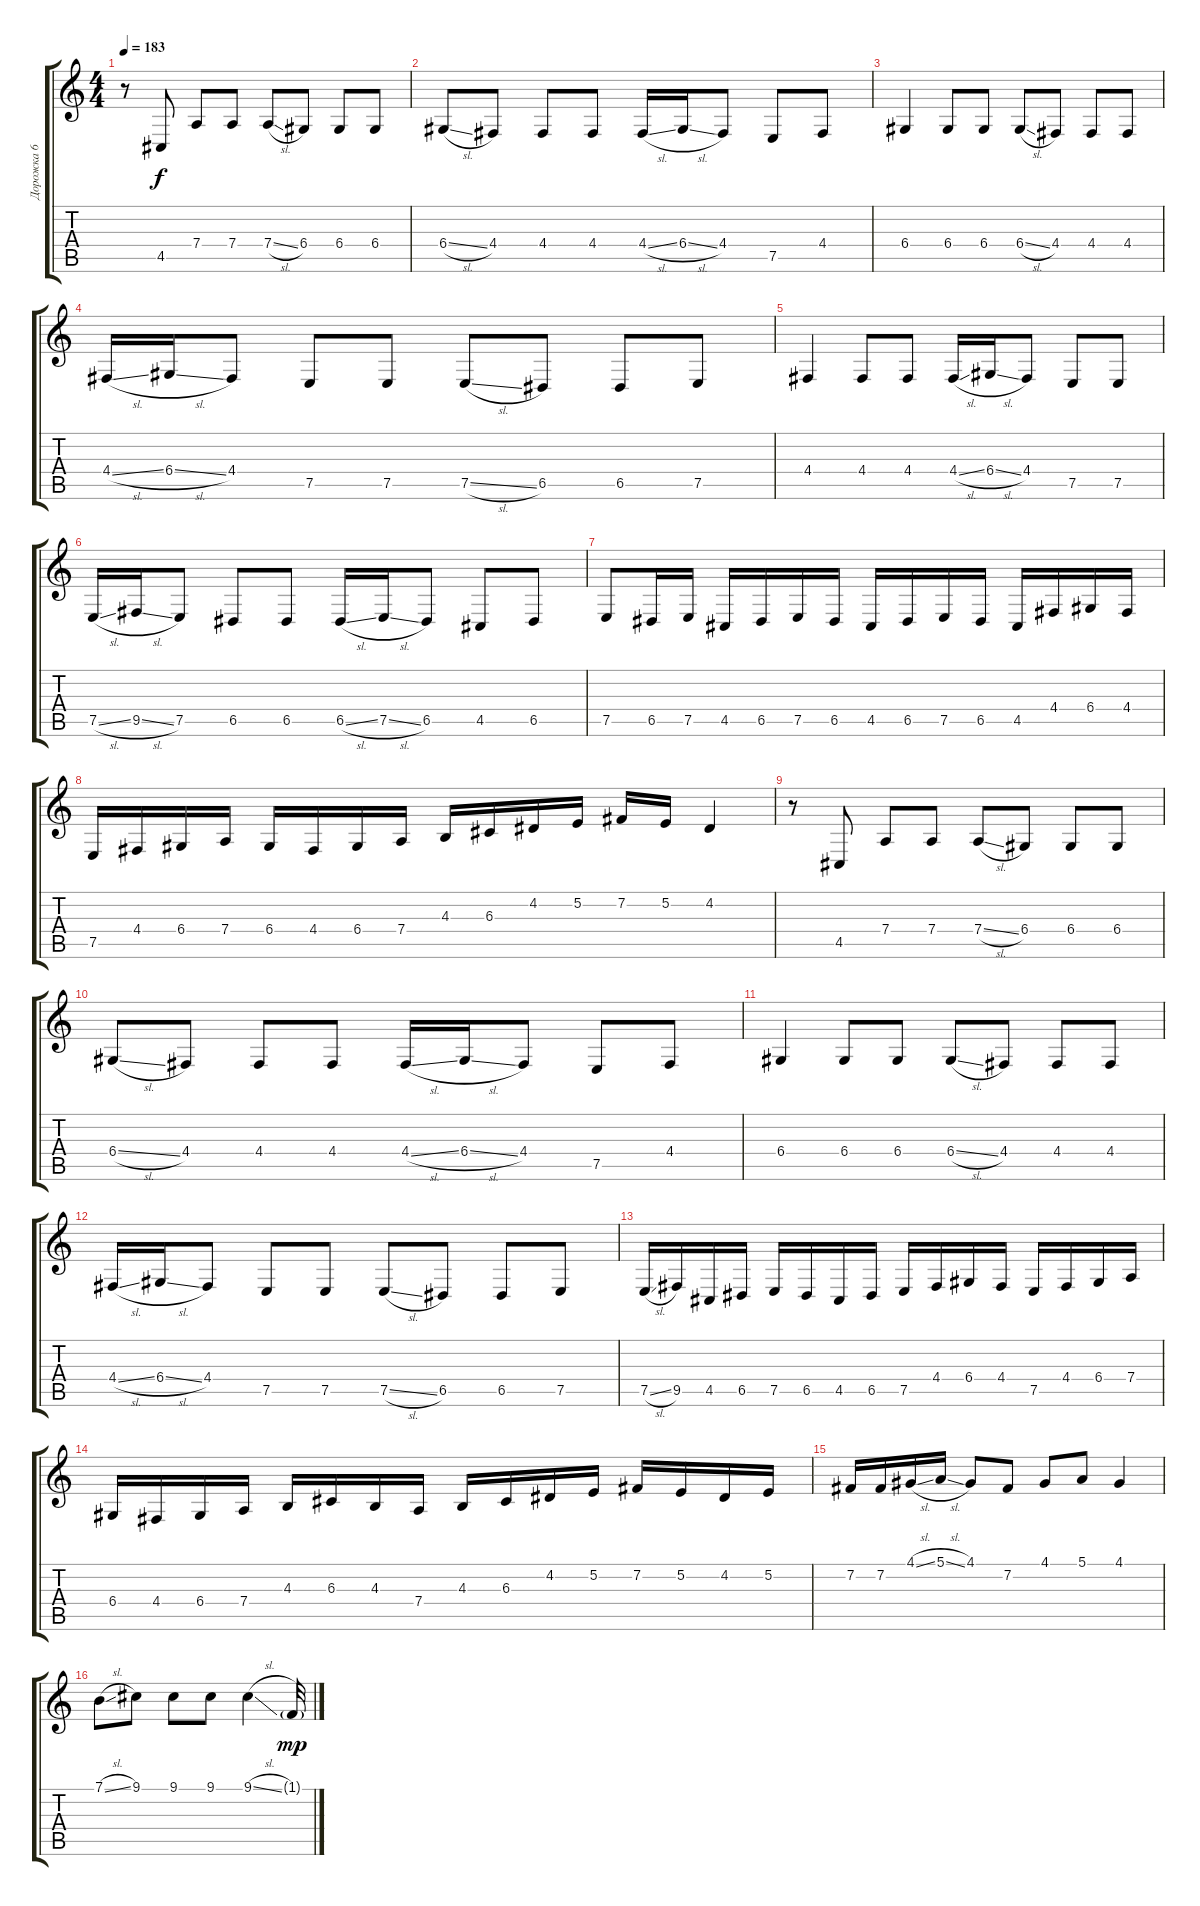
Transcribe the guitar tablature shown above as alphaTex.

\track ("Дорожка 6" "Дорожка 6") {instrument pad6metallic}
\staff {score tabs}
\tuning (E4 B3 G3 D3 A2 E2) {hide}
\ts (4 4)
\tempo 183
\clef g2
\ks c
r.8{dy f} 4.5.8 7.4.8 7.4.8 7.4{sl}.8 6.4.8 6.4.8 6.4.8 |
6.4{sl}.8 4.4.8 4.4.8 4.4.8 4.4{sl}.16 6.4{sl}.16 4.4.8 7.5.8 4.4.8 |
6.4.4 6.4.8 6.4.8 6.4{sl}.8 4.4.8 4.4.8 4.4.8 |
4.4{sl}.16 6.4{sl}.16 4.4.8 7.5.8 7.5.8 7.5{sl}.8 6.5.8 6.5.8 7.5.8 |
4.4.4 4.4.8 4.4.8 4.4{sl}.16 6.4{sl}.16 4.4.8 7.5.8 7.5.8 |
7.5{sl}.16 9.5{sl}.16 7.5.8 6.5.8 6.5.8 6.5{sl}.16 7.5{sl}.16 6.5.8 4.5.8 6.5.8 |
7.5.8 6.5.16 7.5.16 4.5.16 6.5.16 7.5.16 6.5.16 4.5.16 6.5.16 7.5.16 6.5.16 4.5.16 4.4.16 6.4.16 4.4.16 |
7.5.16 4.4.16 6.4.16 7.4.16 6.4.16 4.4.16 6.4.16 7.4.16 4.3.16 6.3.16 4.2.16 5.2.16 7.2.16 5.2.16 4.2.4 |
r.8 4.5.8 7.4.8 7.4.8 7.4{sl}.8 6.4.8 6.4.8 6.4.8 |
6.4{sl}.8 4.4.8 4.4.8 4.4.8 4.4{sl}.16 6.4{sl}.16 4.4.8 7.5.8 4.4.8 |
6.4.4 6.4.8 6.4.8 6.4{sl}.8 4.4.8 4.4.8 4.4.8 |
4.4{sl}.16 6.4{sl}.16 4.4.8 7.5.8 7.5.8 7.5{sl}.8 6.5.8 6.5.8 7.5.8 |
7.5{sl}.16 9.5.16 4.5.16 6.5.16 7.5.16 6.5.16 4.5.16 6.5.16 7.5.16 4.4.16 6.4.16 4.4.16 7.5.16 4.4.16 6.4.16 7.4.16 |
6.4.16 4.4.16 6.4.16 7.4.16 4.3.16 6.3.16 4.3.16 7.4.16 4.3.16 6.3.16 4.2.16 5.2.16 7.2.16 5.2.16 4.2.16 5.2.16 |
7.2.16 7.2.16 4.1{sl}.16 5.1{sl}.16 4.1.8 7.2.8 4.1.8 5.1.8 4.1.4 |
7.1{sl}.8 9.1.8 9.1.8 9.1.8 9.1{sl}.4 1.1{g}.32{dy mp}
